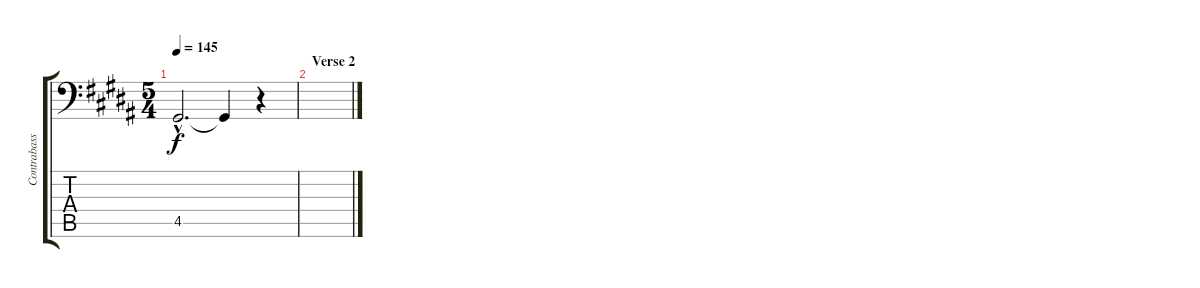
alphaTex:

\track ("Contrabass" "Contrabass") {instrument contrabass}
\staff {score tabs}
\tuning (C3 G2 D2 A1 E1 B0) {hide}
\ts (5 4)
\tempo 145
\clef f4
\ks b
4.5{hac t}.2{d dy f volume 0} 4.5{t}.4 r.4 |
\section ("" "Verse 2")
